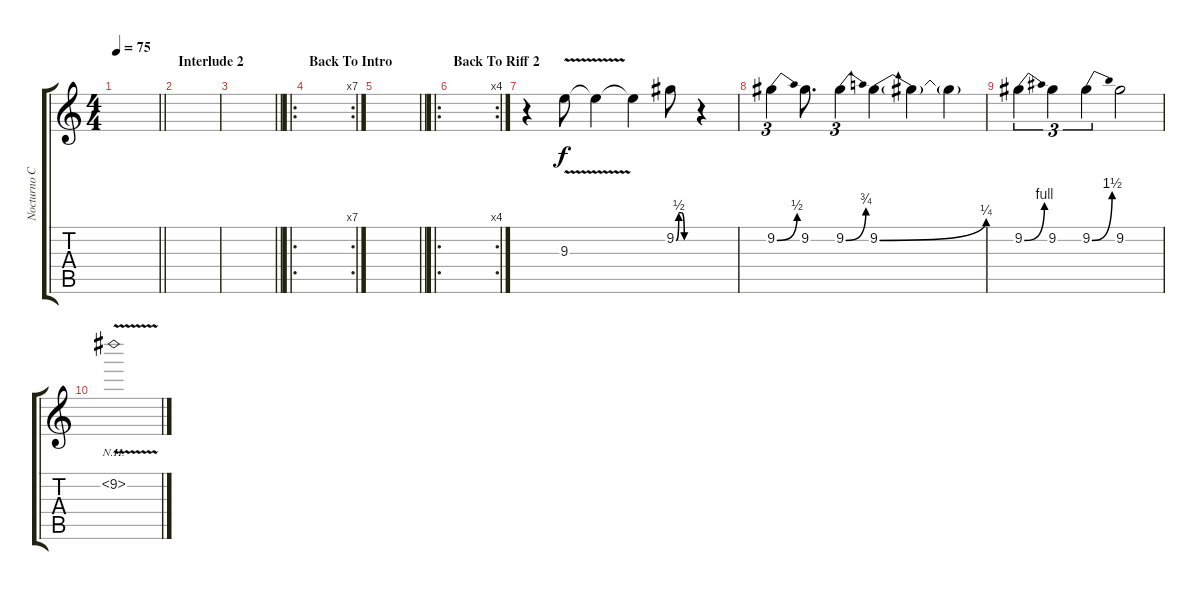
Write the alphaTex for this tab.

\track ("Nocturno Culto(Lead)" "Nocturno C") {instrument distortionguitar}
\staff {score tabs}
\tuning (E4 B3 G3 D3 A2 E2) {hide}
\ts (4 4)
\tempo 75
\clef g2
\barLineRight lightlight
\ks c
|
\section ("" "Interlude 2")
|
\barLineRight lightlight
|
\ro
\rc 7
\section ("" "Back To Intro")
|
\barLineRight lightlight
|
\ro
\rc 4
\section ("" "Back To Riff 2")
|
r.4 9.3{v}.8 9.3{t}.4 9.3{t}.4 9.2{be (custom 0 0 10 2 20 2 30 0 60 0)}.8 r.4 |
9.2{be (bend 0 0 60 2)}.4{tu (3 2)} 9.2.8{d} 9.2{be (bend 0 0 60 3)}.4{tu (3 2)} 9.2{be (bend 0 0 60 1)}.4 9.2{t}.4 9.2{t}.4 |
9.2{be (bend 0 0 60 4)}.4{tu (3 2)} 9.2.4{tu (3 2)} 9.2{be (bend 0 0 60 6)}.4{tu (3 2)} 9.2.2 |
9.2{nh v}.1
